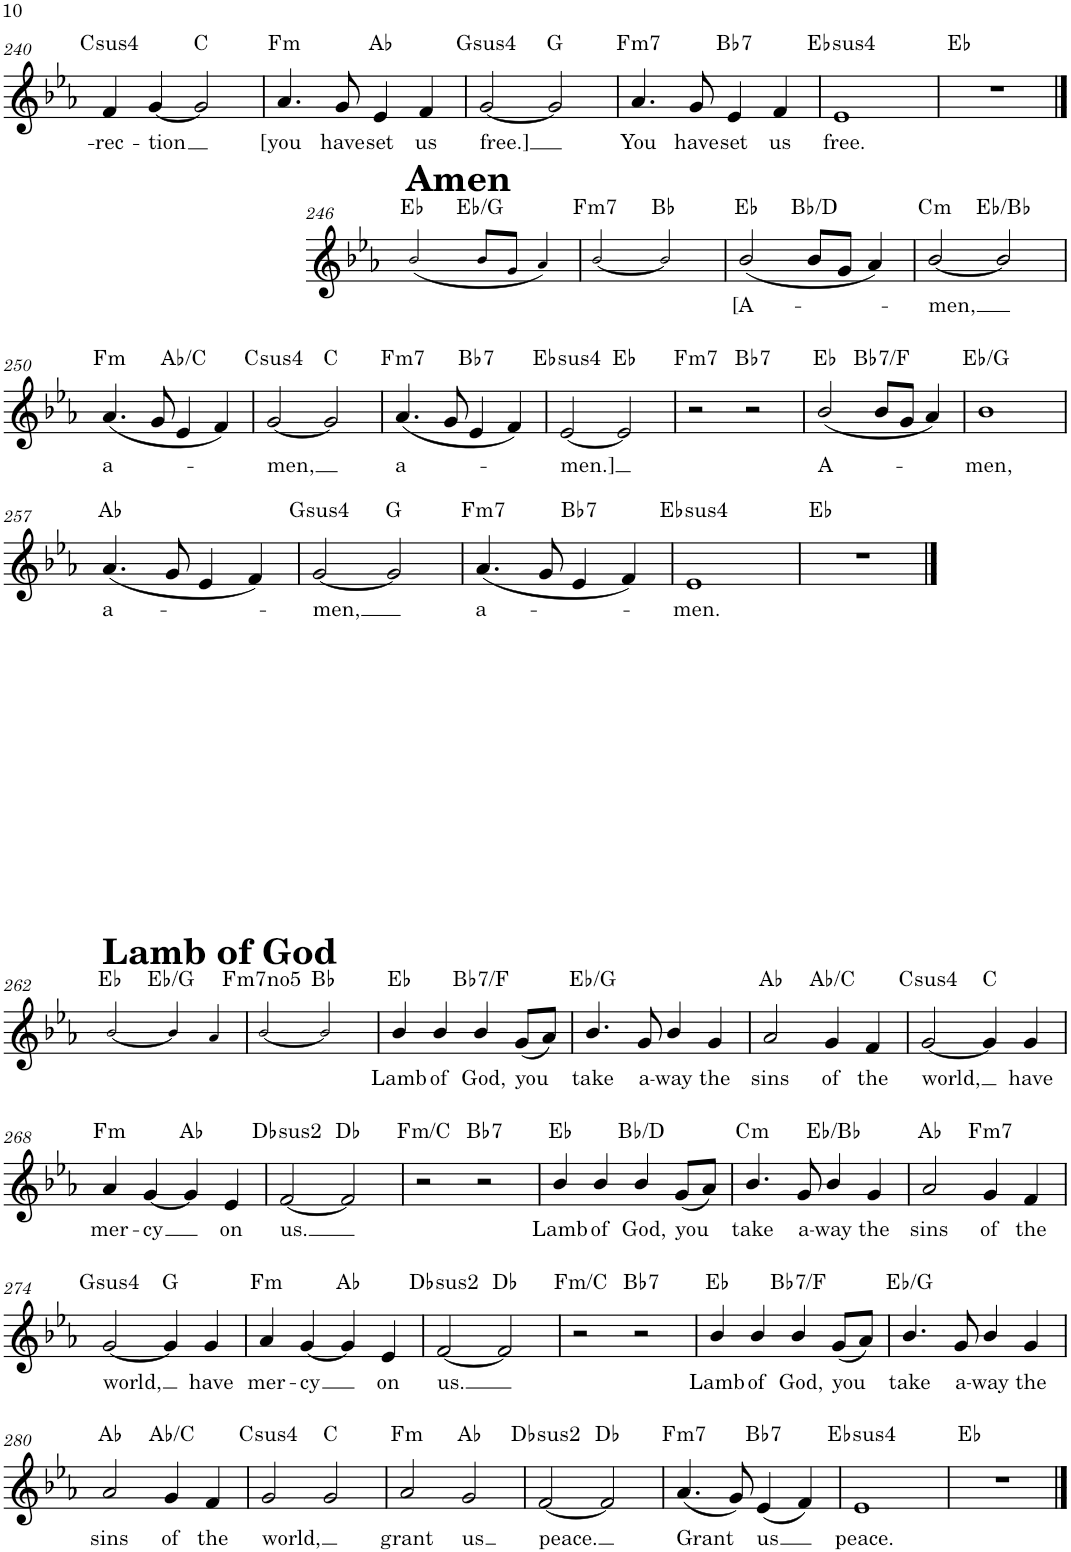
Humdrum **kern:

**kern	**text	**harte
*part1	*part1	*part1
*staff1	*staff1	*
*I"Piano	*	*
*I'Pno.	*	*
!!LO:PB:g=z
*clefG2	*	*
*k[b-e-a-]	*	*
*M4/4	*	*
=240	=240	=240
!	!LO:LY:b	!LO:H:kt=4
4f/	-rec-	C:sus4
!	!LO:LY:b	!
[4g/	-tion	.
2g/]	.	C:maj
=241	=241	=241
!	!LO:LY:b	!LO:H:kt=m
4.a-/	-[you	F:min
!	!LO:LY:b	!
8g/	have	.
!	!LO:LY:b	!
4e-/	set	Ab:maj
!	!LO:LY:b	!
4f/	us	.
=242	=242	=242
!	!LO:LY:b	!LO:H:kt=4
[2g/	free.]	G:sus4
2g/]	.	G:maj
=243	=243	=243
!	!LO:LY:b	!LO:H:kt=m7
4.a-/	You	F:min7
!	!LO:LY:b	!
8g/	have	.
!	!LO:LY:b	!LO:H:kt=7
4e-/	set	Bb:7
!	!LO:LY:b	!
4f/	us	.
=244	=244	=244
!	!LO:LY:b	!LO:H:kt=4
1e-	free.	Eb:sus4
=245	=245	=245
1r	.	Eb:maj
!!LO:LB:g=z
==246	==246	==246
!LO:TX:a:B:t=Amen	!	!
(2b-!/	.	Eb:maj
8b-!/L	.	Eb:maj/3
8g!/J	.	.
4a-!/)	.	.
=247	=247	=247
!	!	!LO:H:kt=m7
[2b-!/	.	F:min7
2b-!/]	.	Bb:maj
=248	=248	=248
!	!LO:LY:b	!
(2b-/	[A-	Eb:maj
8b-/L	.	Bb:maj/3
8g/J	.	.
4a-/)	.	.
=249	=249	=249
!	!LO:LY:b	!LO:H:kt=m
[2b-/	-men,	C:min
2b-/]	.	Eb:maj/5
!!LO:LB:g=z
=250	=250	=250
!	!LO:LY:b	!LO:H:kt=m
(4.a-/	a-	F:min
8g/	.	.
4e-/	.	Ab:maj/3
4f/)	.	.
=251	=251	=251
!	!LO:LY:b	!LO:H:kt=4
[2g/	-men,	C:sus4
2g/]	.	C:maj
=252	=252	=252
!	!LO:LY:b	!LO:H:kt=m7
(4.a-/	a-	F:min7
8g/	.	.
!	!	!LO:H:kt=7
4e-/	.	Bb:7
4f/)	.	.
=253	=253	=253
!	!LO:LY:b	!LO:H:kt=4
[2e-/	-men.]	Eb:sus4
2e-/]	.	Eb:maj
=254	=254	=254
!	!	!LO:H:kt=m7
2r	.	F:min7
!	!	!LO:H:kt=7
2r	.	Bb:7
=255	=255	=255
!	!LO:LY:b	!
(2b-/	A-	Eb:maj
!	!	!LO:H:kt=7
8b-/L	.	Bb:7/5
8g/J	.	.
4a-/)	.	.
=256	=256	=256
!	!LO:LY:b	!
1b-	men,	Eb:maj/3
!!LO:LB:g=z
=257	=257	=257
!	!LO:LY:b	!
(4.a-/	a-	Ab:maj
8g/	.	.
4e-/	.	.
4f/)	.	.
=258	=258	=258
!	!LO:LY:b	!LO:H:kt=4
[2g/	-men,	G:sus4
2g/]	.	G:maj
=259	=259	=259
!	!LO:LY:b	!LO:H:kt=m7
(4.a-/	a-	F:min7
8g/	.	.
!	!	!LO:H:kt=7
4e-/	.	Bb:7
4f/)	.	.
=260	=260	=260
!	!LO:LY:b	!LO:H:kt=4
1e-	-men.	Eb:sus4
=261	=261	=261
1r	.	Eb:maj
!!LO:LB:g=z
==262	==262	==262
!LO:TX:a:B:t=Lamb of God	!	!
[2b-!/	.	Eb:maj
4b-!/]	.	Eb:maj/3
4a-!/	.	.
=263	=263	=263
!	!	!LO:H:kt=m7
[2b-!/	.	F:min7(*5)
2b-!/]	.	Bb:maj
=264	=264	=264
!	!LO:LY:b	!
4b-/	Lamb	Eb:maj
!	!LO:LY:b	!
4b-/	of	.
!	!LO:LY:b	!LO:H:kt=7
4b-/	God,	Bb:7/5
!	!LO:LY:b	!
(8g/L	you	.
8a-/J)	.	.
=265	=265	=265
!	!LO:LY:b	!
4.b-/	take	Eb:maj/3
!	!LO:LY:b	!
8g/	a-	.
!	!LO:LY:b	!
4b-/	-way	.
!	!LO:LY:b	!
4g/	the	.
=266	=266	=266
!	!LO:LY:b	!
2a-/	sins	Ab:maj
!	!LO:LY:b	!
4g/	of	Ab:maj/3
!	!LO:LY:b	!
4f/	the	.
=267	=267	=267
!	!LO:LY:b	!LO:H:kt=4
[2g/	world,	C:sus4
4g/]	.	C:maj
!	!LO:LY:b	!
4g/	have	.
!!LO:LB:g=z
=268	=268	=268
!	!LO:LY:b	!LO:H:kt=m
4a-/	mer-	F:min
!	!LO:LY:b	!
[4g/	-cy	.
4g/]	.	Ab:maj
!	!LO:LY:b	!
4e-/	on	.
=269	=269	=269
!	!LO:LY:b	!LO:H:kt=2
[2f/	us.	Db:(1,2,5)
2f/]	.	Db:maj
=270	=270	=270
!	!	!LO:H:kt=m
2r	.	F:min/5
!	!	!LO:H:kt=7
2r	.	Bb:7
=271	=271	=271
!	!LO:LY:b	!
4b-/	Lamb	Eb:maj
!	!LO:LY:b	!
4b-/	of	.
!	!LO:LY:b	!
4b-/	God,	Bb:maj/3
!	!LO:LY:b	!
(8g/L	you	.
8a-/J)	.	.
=272	=272	=272
!	!LO:LY:b	!LO:H:kt=m
4.b-/	take	C:min
!	!LO:LY:b	!
8g/	a-	.
!	!LO:LY:b	!
4b-/	-way	Eb:maj/5
!	!LO:LY:b	!
4g/	the	.
=273	=273	=273
!	!LO:LY:b	!
2a-/	sins	Ab:maj
!	!LO:LY:b	!LO:H:kt=m7
4g/	of	F:min7
!	!LO:LY:b	!
4f/	the	.
!!LO:LB:g=z
=274	=274	=274
!	!LO:LY:b	!LO:H:kt=4
[2g/	world,	G:sus4
4g/]	.	G:maj
!	!LO:LY:b	!
4g/	have	.
=275	=275	=275
!	!LO:LY:b	!LO:H:kt=m
4a-/	mer-	F:min
!	!LO:LY:b	!
[4g/	-cy	.
4g/]	.	Ab:maj
!	!LO:LY:b	!
4e-/	on	.
=276	=276	=276
!	!LO:LY:b	!LO:H:kt=2
[2f/	us.	Db:(1,2,5)
2f/]	.	Db:maj
=277	=277	=277
!	!	!LO:H:kt=m
2r	.	F:min/5
!	!	!LO:H:kt=7
2r	.	Bb:7
=278	=278	=278
!	!LO:LY:b	!
4b-/	Lamb	Eb:maj
!	!LO:LY:b	!
4b-/	of	.
!	!LO:LY:b	!LO:H:kt=7
4b-/	God,	Bb:7/5
!	!LO:LY:b	!
(8g/L	you	.
8a-/J)	.	.
=279	=279	=279
!	!LO:LY:b	!
4.b-/	take	Eb:maj/3
!	!LO:LY:b	!
8g/	a-	.
!	!LO:LY:b	!
4b-/	-way	.
!	!LO:LY:b	!
4g/	the	.
!!LO:LB:g=z
=280	=280	=280
!	!LO:LY:b	!
2a-/	sins	Ab:maj
!	!LO:LY:b	!
4g/	of	Ab:maj/3
!	!LO:LY:b	!
4f/	the	.
=281	=281	=281
!	!LO:LY:b	!LO:H:kt=4
2g/	world,	C:sus4
2g/	.	C:maj
=282	=282	=282
!	!LO:LY:b	!LO:H:kt=m
2a-/	-grant	F:min
!	!LO:LY:b	!
2g/	us	Ab:maj
=283	=283	=283
!	!LO:LY:b	!LO:H:kt=2
[2f/	peace.	Db:(1,2,5)
2f/]	.	Db:maj
=284	=284	=284
!	!LO:LY:b	!LO:H:kt=m7
(4.a-/	Grant	F:min7
8g/)	.	.
!	!LO:LY:b	!LO:H:kt=7
(4e-/	us	Bb:7
4f/)	.	.
=285	=285	=285
!	!LO:LY:b	!LO:H:kt=4
1e-	peace.	Eb:sus4
=286	=286	=286
1r	.	Eb:maj
==	==	==
*-	*-	*-
